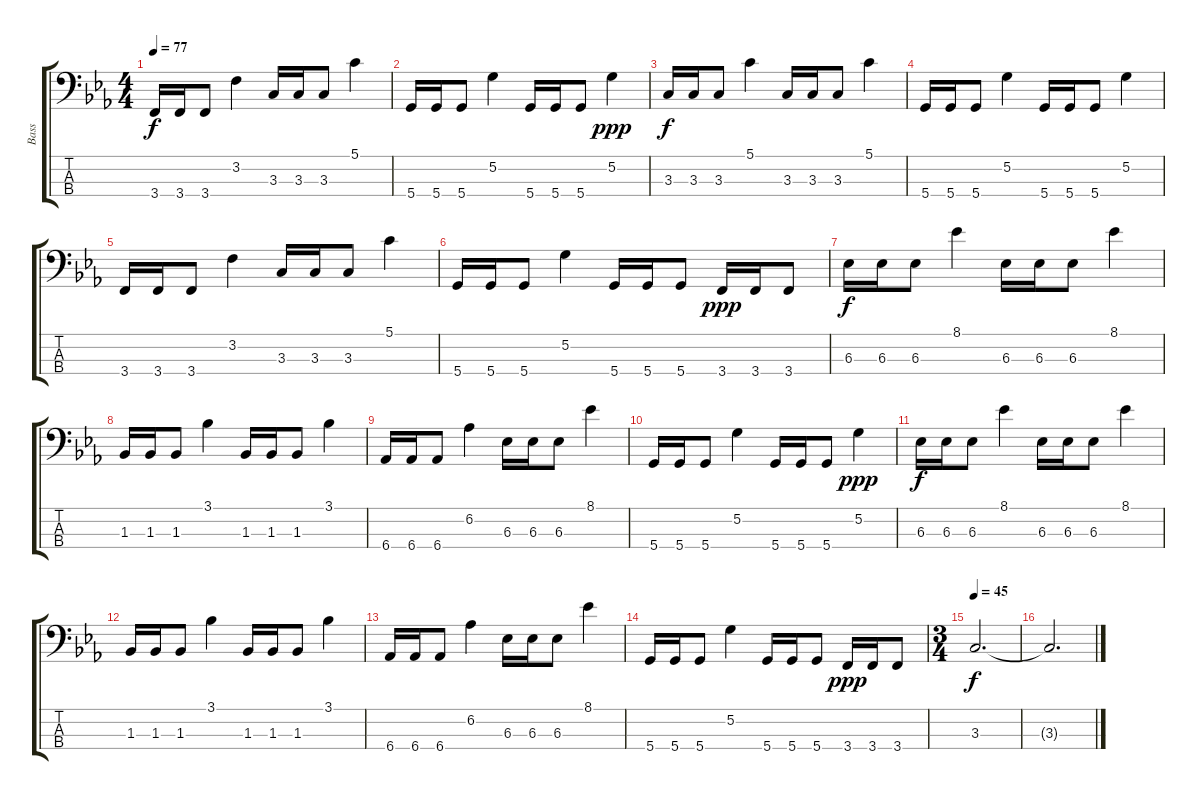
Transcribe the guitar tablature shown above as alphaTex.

\track ("Bass" "Bass") {instrument electricbassfinger}
\staff {score tabs}
\tuning (G2 D2 A1 D1) {hide}
\ts (4 4)
\tempo 77
\clef f4
\ks eb
3.4.16{dy f} 3.4.16 3.4.8 3.2.4 3.3.16 3.3.16 3.3.8 5.1.4 |
5.4.16 5.4.16 5.4.8 5.2.4 5.4.16 5.4.16 5.4.8 5.2.4{dy ppp} |
3.3.16{dy f} 3.3.16 3.3.8 5.1.4 3.3.16 3.3.16 3.3.8 5.1.4 |
5.4.16 5.4.16 5.4.8 5.2.4 5.4.16 5.4.16 5.4.8 5.2.4 |
3.4.16 3.4.16 3.4.8 3.2.4 3.3.16 3.3.16 3.3.8 5.1.4 |
5.4.16 5.4.16 5.4.8 5.2.4 5.4.16 5.4.16 5.4.8 3.4.16{dy ppp} 3.4.16 3.4.8 |
6.3.16{dy f} 6.3.16 6.3.8 8.1.4 6.3.16 6.3.16 6.3.8 8.1.4 |
1.3.16 1.3.16 1.3.8 3.1.4 1.3.16 1.3.16 1.3.8 3.1.4 |
6.4.16 6.4.16 6.4.8 6.2.4 6.3.16 6.3.16 6.3.8 8.1.4 |
5.4.16 5.4.16 5.4.8 5.2.4 5.4.16 5.4.16 5.4.8 5.2.4{dy ppp} |
6.3.16{dy f} 6.3.16 6.3.8 8.1.4 6.3.16 6.3.16 6.3.8 8.1.4 |
1.3.16 1.3.16 1.3.8 3.1.4 1.3.16 1.3.16 1.3.8 3.1.4 |
6.4.16 6.4.16 6.4.8 6.2.4 6.3.16 6.3.16 6.3.8 8.1.4 |
5.4.16 5.4.16 5.4.8 5.2.4 5.4.16 5.4.16 5.4.8 3.4.16{dy ppp} 3.4.16 3.4.8 |
\ts (3 4)
\tempo 45
3.3.2{d dy f} |
3.3{t}.2{d}
